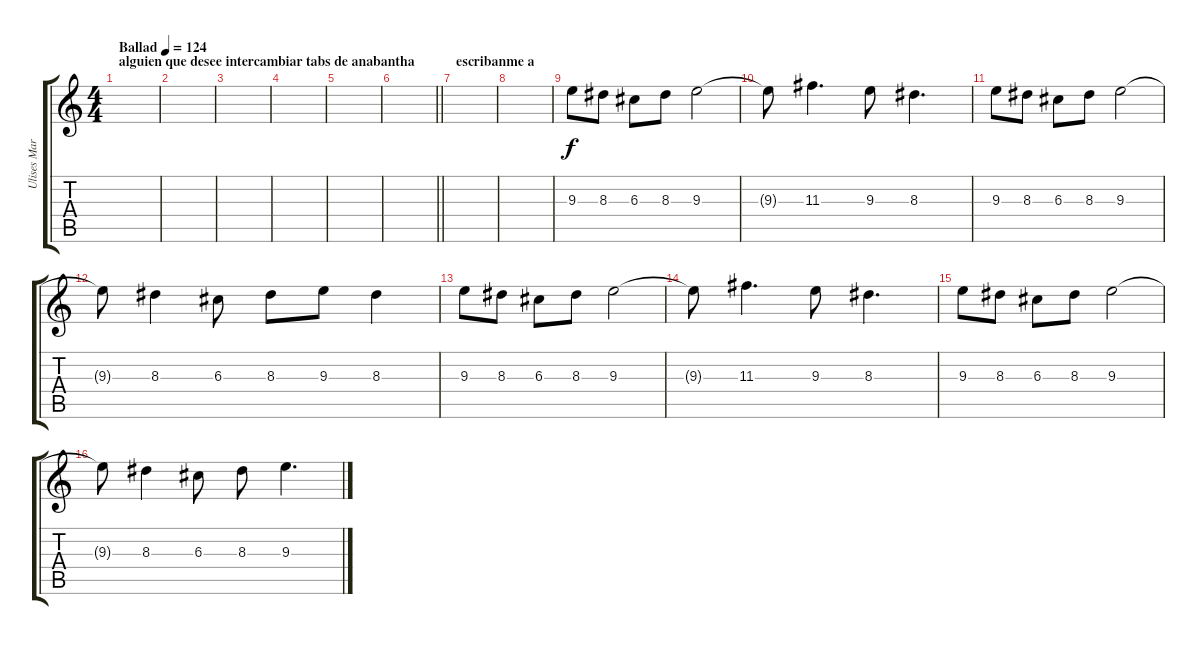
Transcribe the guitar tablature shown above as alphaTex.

\track ("Ulises Mar" "Ulises Mar") {instrument distortionguitar}
\staff {score tabs}
\tuning (E4 B3 G3 D3 A2 E2) {hide}
\ts (4 4)
\section ("" "alguien que desee intercambiar tabs de anabantha")
\tempo (124 "Ballad")
\clef g2
\ks c
|
|
|
|
|
\barLineRight lightlight
|
\section ("" "escribanme a")
|
|
9.3.8 8.3.8 6.3.8 8.3.8 9.3.2 |
9.3{t}.8 11.3.4{d} 9.3.8 8.3.4{d} |
9.3.8 8.3.8 6.3.8 8.3.8 9.3.2 |
9.3{t}.8 8.3.4 6.3.8 8.3.8 9.3.8 8.3.4 |
9.3.8 8.3.8 6.3.8 8.3.8 9.3.2 |
9.3{t}.8 11.3.4{d} 9.3.8 8.3.4{d} |
9.3.8 8.3.8 6.3.8 8.3.8 9.3.2 |
9.3{t}.8 8.3.4 6.3.8 8.3.8 9.3.4{d}
